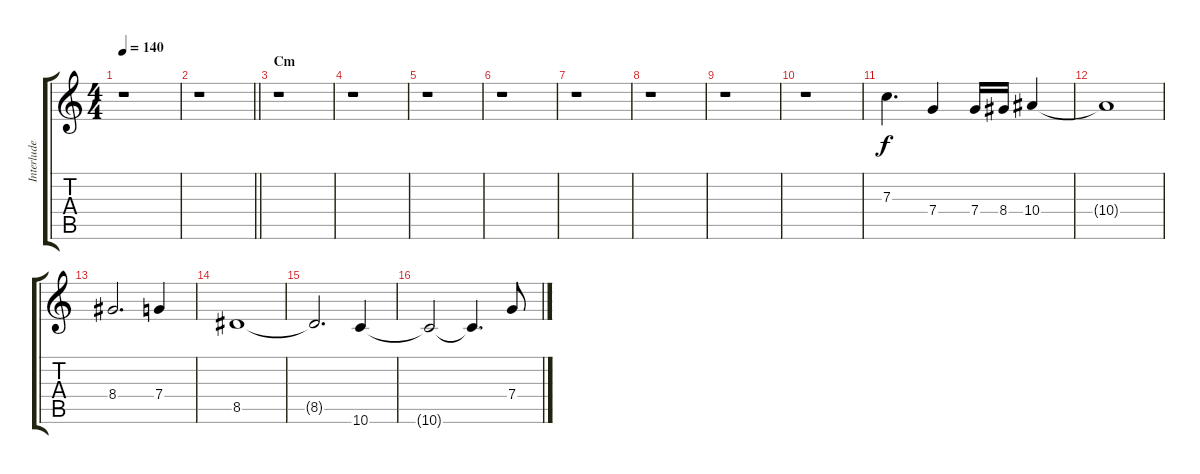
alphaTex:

\track ("Interlude Piano" "Interlude ") {instrument acousticgrandpiano}
\staff {score tabs}
\tuning (D5 A4 F4 C4 G3 D3) {hide}
\ts (4 4)
\tempo 140
\clef g2
\ks c
r.1{dy f} |
\barLineRight lightlight
r.1 |
\section ("" "Cm")
r.1 |
r.1 |
r.1 |
r.1 |
r.1 |
r.1 |
r.1 |
r.1 |
7.3.4{d} 7.4.4 7.4.16 8.4.16 10.4.4 |
10.4{t}.1 |
8.4.2{d} 7.4.4 |
8.5.1 |
8.5{t}.2{d} 10.6.4 |
10.6{t}.2 10.6{t}.4{d} 7.4.8
